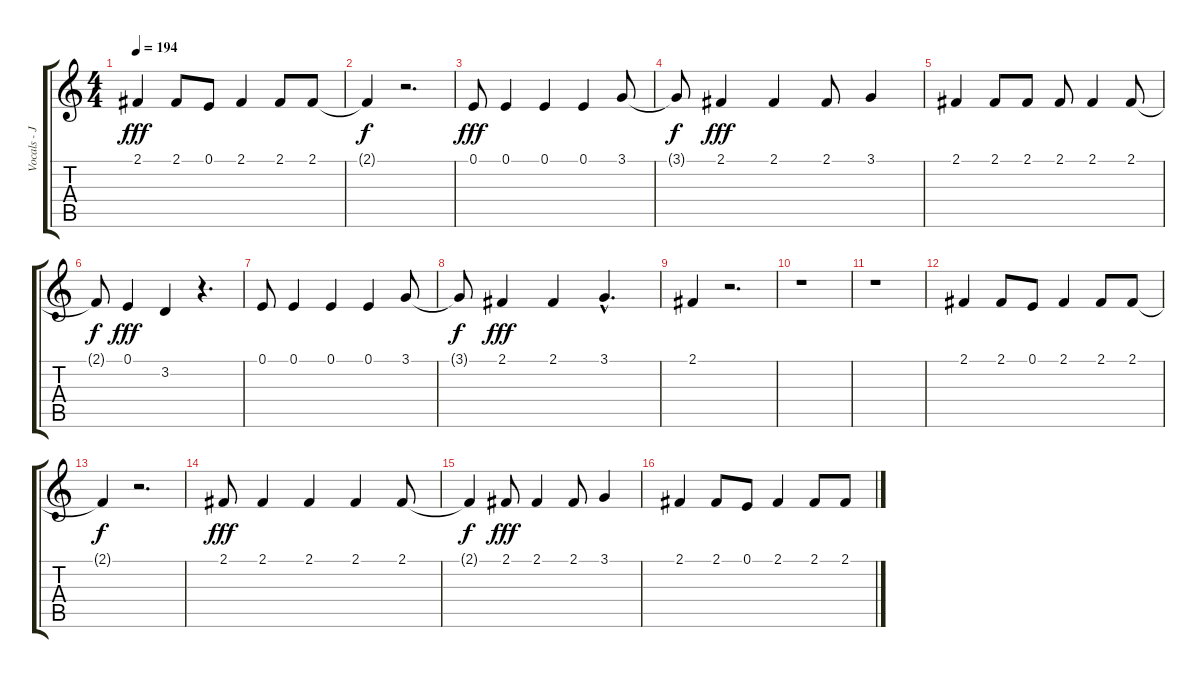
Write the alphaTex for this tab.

\track ("Vocals - James" "Vocals - J") {instrument lead6voice}
\staff {score tabs}
\tuning (E4 B3 G3 D3 A2 E2) {hide}
\ts (4 4)
\tempo 194
\clef g2
\ks c
2.1.4{dy fff} 2.1.8 0.1.8 2.1.4 2.1.8 2.1.8 |
2.1{t}.4{dy f} r.2{d} |
0.1.8{dy fff} 0.1.4 0.1.4 0.1.4 3.1.8 |
3.1{t}.8{dy f} 2.1.4{dy fff} 2.1.4 2.1.8 3.1.4 |
2.1.4 2.1.8 2.1.8 2.1.8 2.1.4 2.1.8 |
2.1{t}.8{dy f} 0.1.4{dy fff} 3.2.4 r.4{d} |
0.1.8 0.1.4 0.1.4 0.1.4 3.1.8 |
3.1{t}.8{dy f} 2.1.4{dy fff} 2.1.4 3.1{hac}.4{d} |
2.1.4 r.2{d} |
r.1 |
r.1 |
2.1.4 2.1.8 0.1.8 2.1.4 2.1.8 2.1.8 |
2.1{t}.4{dy f} r.2{d} |
2.1.8{dy fff} 2.1.4 2.1.4 2.1.4 2.1.8 |
2.1{t}.4{dy f} 2.1.8{dy fff} 2.1.4 2.1.8 3.1.4 |
2.1.4 2.1.8 0.1.8 2.1.4 2.1.8 2.1.8
